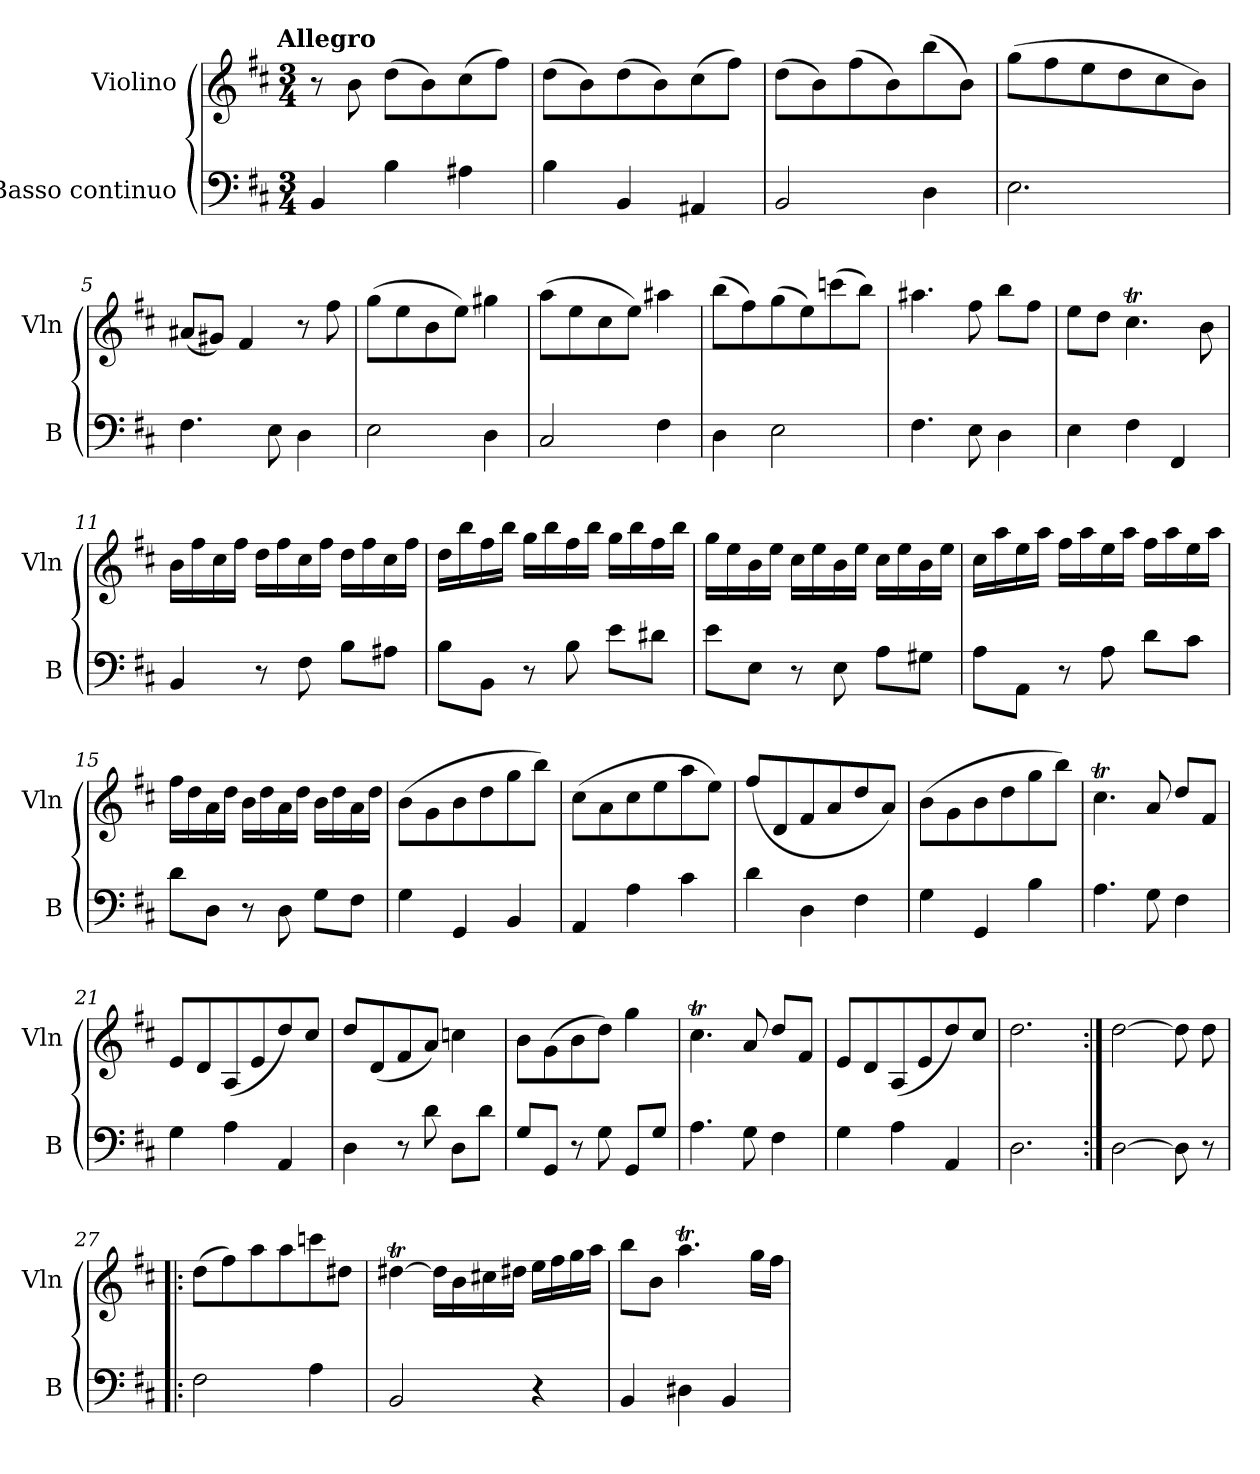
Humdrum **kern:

**kern	**kern
*part2	*part1
*staff2	*staff1
*I"Basso continuo	*I"Violino
*I'B	*I'Vln
*clefF4	*clefG2
*k[f#c#]	*k[f#c#]
*b:	*b:
!!LO:TX:omd:t=Allegro
*M3/4	*M3/4
*MM140	*MM140
=1	=1
4BB/	8r
.	8b\
4B\	(8dd\L
.	8b\)
4A#X\	(8cc#\
.	8ff#\J)
=2	=2
4B\	(8dd\L
.	8b\)
4BB/	(8dd\
.	8b\)
4AA#X/	(8cc#\
.	8ff#\J)
=3	=3
2BB/	(8dd\L
.	8b\)
.	(8ff#\
.	8b\)
4D\	(8bb\
.	8b\J)
=4	=4
2.E\	(8gg\L
.	8ff#\
.	8ee\
.	8dd\
.	8cc#\
.	8b\J)
=5	=5
4.F#\	(8a#X/L
.	8g#X/J)
.	4f#/
8E\	.
4D\	8r
.	8ff#\
=6	=6
2E\	(8gg\L
.	8ee\
.	8b\
.	8ee\J)
4D\	4gg#X\
=7	=7
2C#/	(8aa\L
.	8ee\
.	8cc#\
.	8ee\J)
4F#\	4aa#X\
=8	=8
4D\	(8bb\L
.	8ff#\)
2E\	(8gg\
.	8ee\)
.	(8cccn\
.	8bb\J)
=9	=9
4.F#\	4.aa#X\
8E\	8ff#\
4D\	8bb\L
.	8ff#\J
=10	=10
4E\	8ee\L
.	8dd\J
4F#\	4.cc#t\
4FF#/	.
.	8b\
=11	=11
4BB/	16b\LL
.	16ff#\
.	16cc#\
.	16ff#\JJ
8r	16dd\LL
.	16ff#\
8F#\	16cc#\
.	16ff#\JJ
8B\L	16dd\LL
.	16ff#\
8A#X\J	16cc#\
.	16ff#\JJ
=12	=12
8B\L	16dd\LL
.	16bb\
8BB\J	16ff#\
.	16bb\JJ
8r	16gg\LL
.	16bb\
8B\	16ff#\
.	16bb\JJ
8e\L	16gg\LL
.	16bb\
8d#X\J	16ff#\
.	16bb\JJ
=13	=13
8e\L	16gg\LL
.	16ee\
8E\J	16b\
.	16ee\JJ
8r	16cc#\LL
.	16ee\
8E\	16b\
.	16ee\JJ
8A\L	16cc#\LL
.	16ee\
8G#X\J	16b\
.	16ee\JJ
=14	=14
8A\L	16cc#\LL
.	16aa\
8AA\J	16ee\
.	16aa\JJ
8r	16ff#\LL
.	16aa\
8A\	16ee\
.	16aa\JJ
8d\L	16ff#\LL
.	16aa\
8c#\J	16ee\
.	16aa\JJ
=15	=15
8d\L	16ff#\LL
.	16dd\
8D\J	16a\
.	16dd\JJ
8r	16b\LL
.	16dd\
8D\	16a\
.	16dd\JJ
8G\L	16b\LL
.	16dd\
8F#\J	16a\
.	16dd\JJ
=16	=16
4G\	(8b\L
.	8g\
4GG/	8b\
.	8dd\
4BB/	8gg\
.	8bb\J)
=17	=17
4AA/	(8cc#\L
.	8a\
4A\	8cc#\
.	8ee\
4c#\	8aa\
.	8ee\J)
=18	=18
4d\	(8ff#/L
.	8d/
4D\	8f#/
.	8a/
4F#\	8dd/
.	8a/J)
=19	=19
4G\	(8b\L
.	8g\
4GG/	8b\
.	8dd\
4B\	8gg\
.	8bb\J)
=20	=20
4.A\	4.cc#t\
8G\	8a/
4F#\	8dd/L
.	8f#/J
=21	=21
4G\	8e/L
.	8d/
4A\	(8A/
.	8e/
4AA/	8dd/)
.	8cc#/J
=22	=22
4D\	8dd/L
.	(8d/
8r	8f#/
8d\	8a/J)
8D\L	4ccn\
8d\J	.
=23	=23
8G/L	8b\L
8GG/J	(8g\
8r	8b\
8G\	8dd\J)
8GG/L	4gg\
8G/J	.
=24	=24
4.A\	4.cc#t\
8G\	8a/
4F#\	8dd/L
.	8f#/J
=25	=25
4G\	8e/L
.	8d/
4A\	(8A/
.	8e/
4AA/	8dd/)
.	8cc#/J
=26	=26
2.D\	2.dd\
=26:|!	=26:|!
[2D\	[2dd\
8D\]	8dd\]
8r	8dd\
=27!|:	=27!|:
2F#\	(8dd\L
.	8ff#\)
.	8aa\
.	8aa\
4A\	8cccn\
.	8dd#X\J
=28	=28
2BB/	[4dd#Xt\
.	16dd#\LL]
.	16b\
.	16cc#X\
.	16dd#X\JJ
4r	16ee\LL
.	16ff#\
.	16gg\
.	16aa\JJ
=29	=29
4BB/	8bb\L
.	8b\J
4D#X\	4.aaT\
4BB/	.
.	16gg\LL
.	16ff#\JJ
=	=
*-	*-
